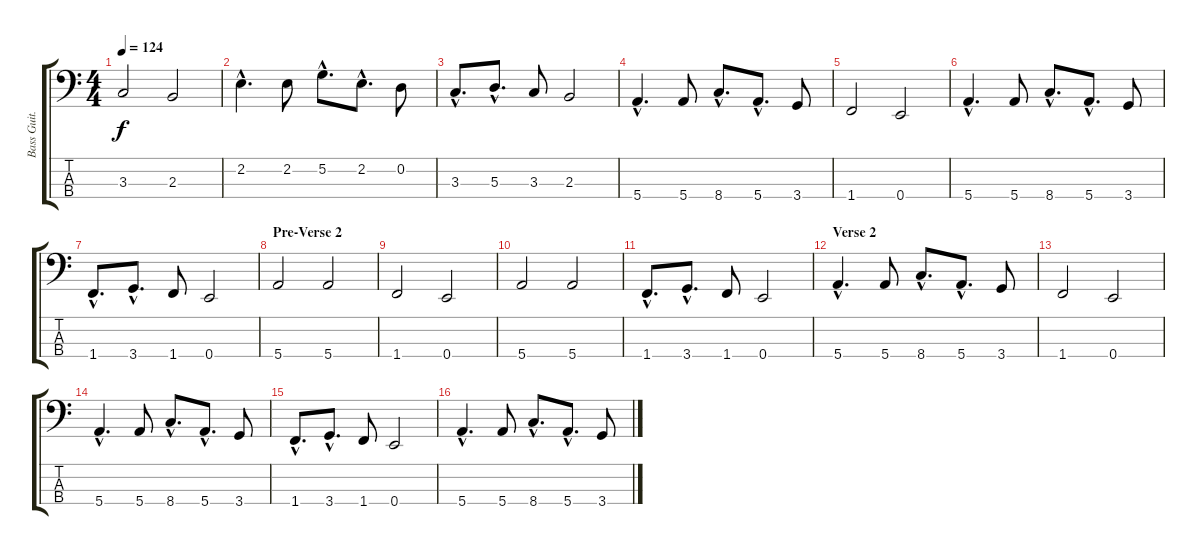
\track ("Bass Guit." "Bass Guit.") {instrument electricbassfinger}
\staff {score tabs}
\tuning (G2 D2 A1 E1) {hide}
\ts (4 4)
\tempo 124
\clef f4
\ks c
3.3.2{dy f} 2.3.2 |
2.2{hac}.4{d} 2.2.8 5.2{hac}.8{d} 2.2{hac}.8{d} 0.2.8 |
3.3{hac}.8{d} 5.3{hac}.8{d} 3.3.8 2.3.2 |
5.4{hac}.4{d} 5.4.8 8.4{hac}.8{d} 5.4{hac}.8{d} 3.4.8 |
1.4.2 0.4.2 |
5.4{hac}.4{d} 5.4.8 8.4{hac}.8{d} 5.4{hac}.8{d} 3.4.8 |
1.4{hac}.8{d} 3.4{hac}.8{d} 1.4.8 0.4.2 |
\section ("" "Pre-Verse 2")
5.4.2 5.4.2 |
1.4.2 0.4.2 |
5.4.2 5.4.2 |
1.4{hac}.8{d} 3.4{hac}.8{d} 1.4.8 0.4.2 |
\section ("" "Verse 2")
5.4{hac}.4{d} 5.4.8 8.4{hac}.8{d} 5.4{hac}.8{d} 3.4.8 |
1.4.2 0.4.2 |
5.4{hac}.4{d} 5.4.8 8.4{hac}.8{d} 5.4{hac}.8{d} 3.4.8 |
1.4{hac}.8{d} 3.4{hac}.8{d} 1.4.8 0.4.2 |
5.4{hac}.4{d} 5.4.8 8.4{hac}.8{d} 5.4{hac}.8{d} 3.4.8
